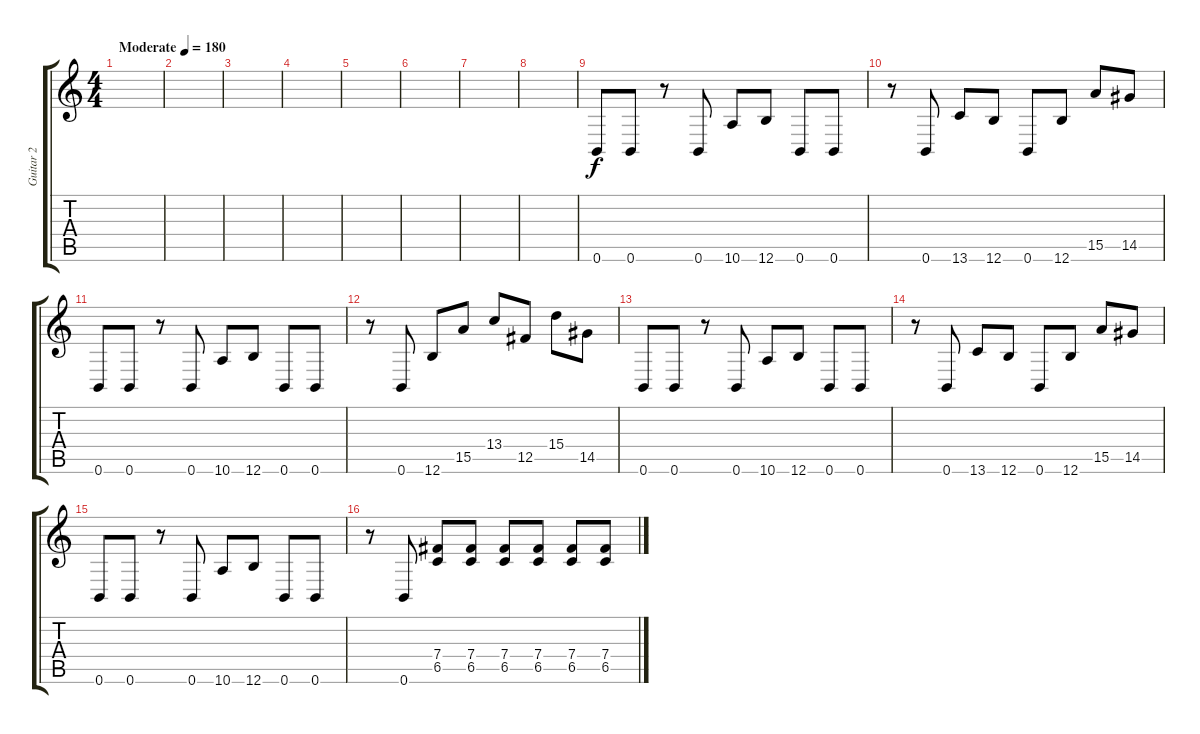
\track ("Guitar 2" "Guitar 2") {instrument overdrivenguitar}
\staff {score tabs}
\tuning (Db4 Ab3 E3 B2 Gb2 B1) {hide}
\ts (4 4)
\tempo (180 "Moderate")
\clef g2
\ks c
|
|
|
|
|
|
|
|
0.6.8 0.6.8 r.8 0.6.8 10.6.8 12.6.8 0.6.8 0.6.8 |
r.8 0.6.8 13.6.8 12.6.8 0.6.8 12.6.8 15.5.8 14.5.8 |
0.6.8 0.6.8 r.8 0.6.8 10.6.8 12.6.8 0.6.8 0.6.8 |
r.8 0.6.8 12.6.8 15.5.8 13.4.8 12.5.8 15.4.8 14.5.8 |
0.6.8 0.6.8 r.8 0.6.8 10.6.8 12.6.8 0.6.8 0.6.8 |
r.8 0.6.8 13.6.8 12.6.8 0.6.8 12.6.8 15.5.8 14.5.8 |
0.6.8 0.6.8 r.8 0.6.8 10.6.8 12.6.8 0.6.8 0.6.8 |
r.8 0.6.8 (7.4 6.5).8 (7.4 6.5).8 (7.4 6.5).8 (7.4 6.5).8 (7.4 6.5).8 (7.4 6.5).8
